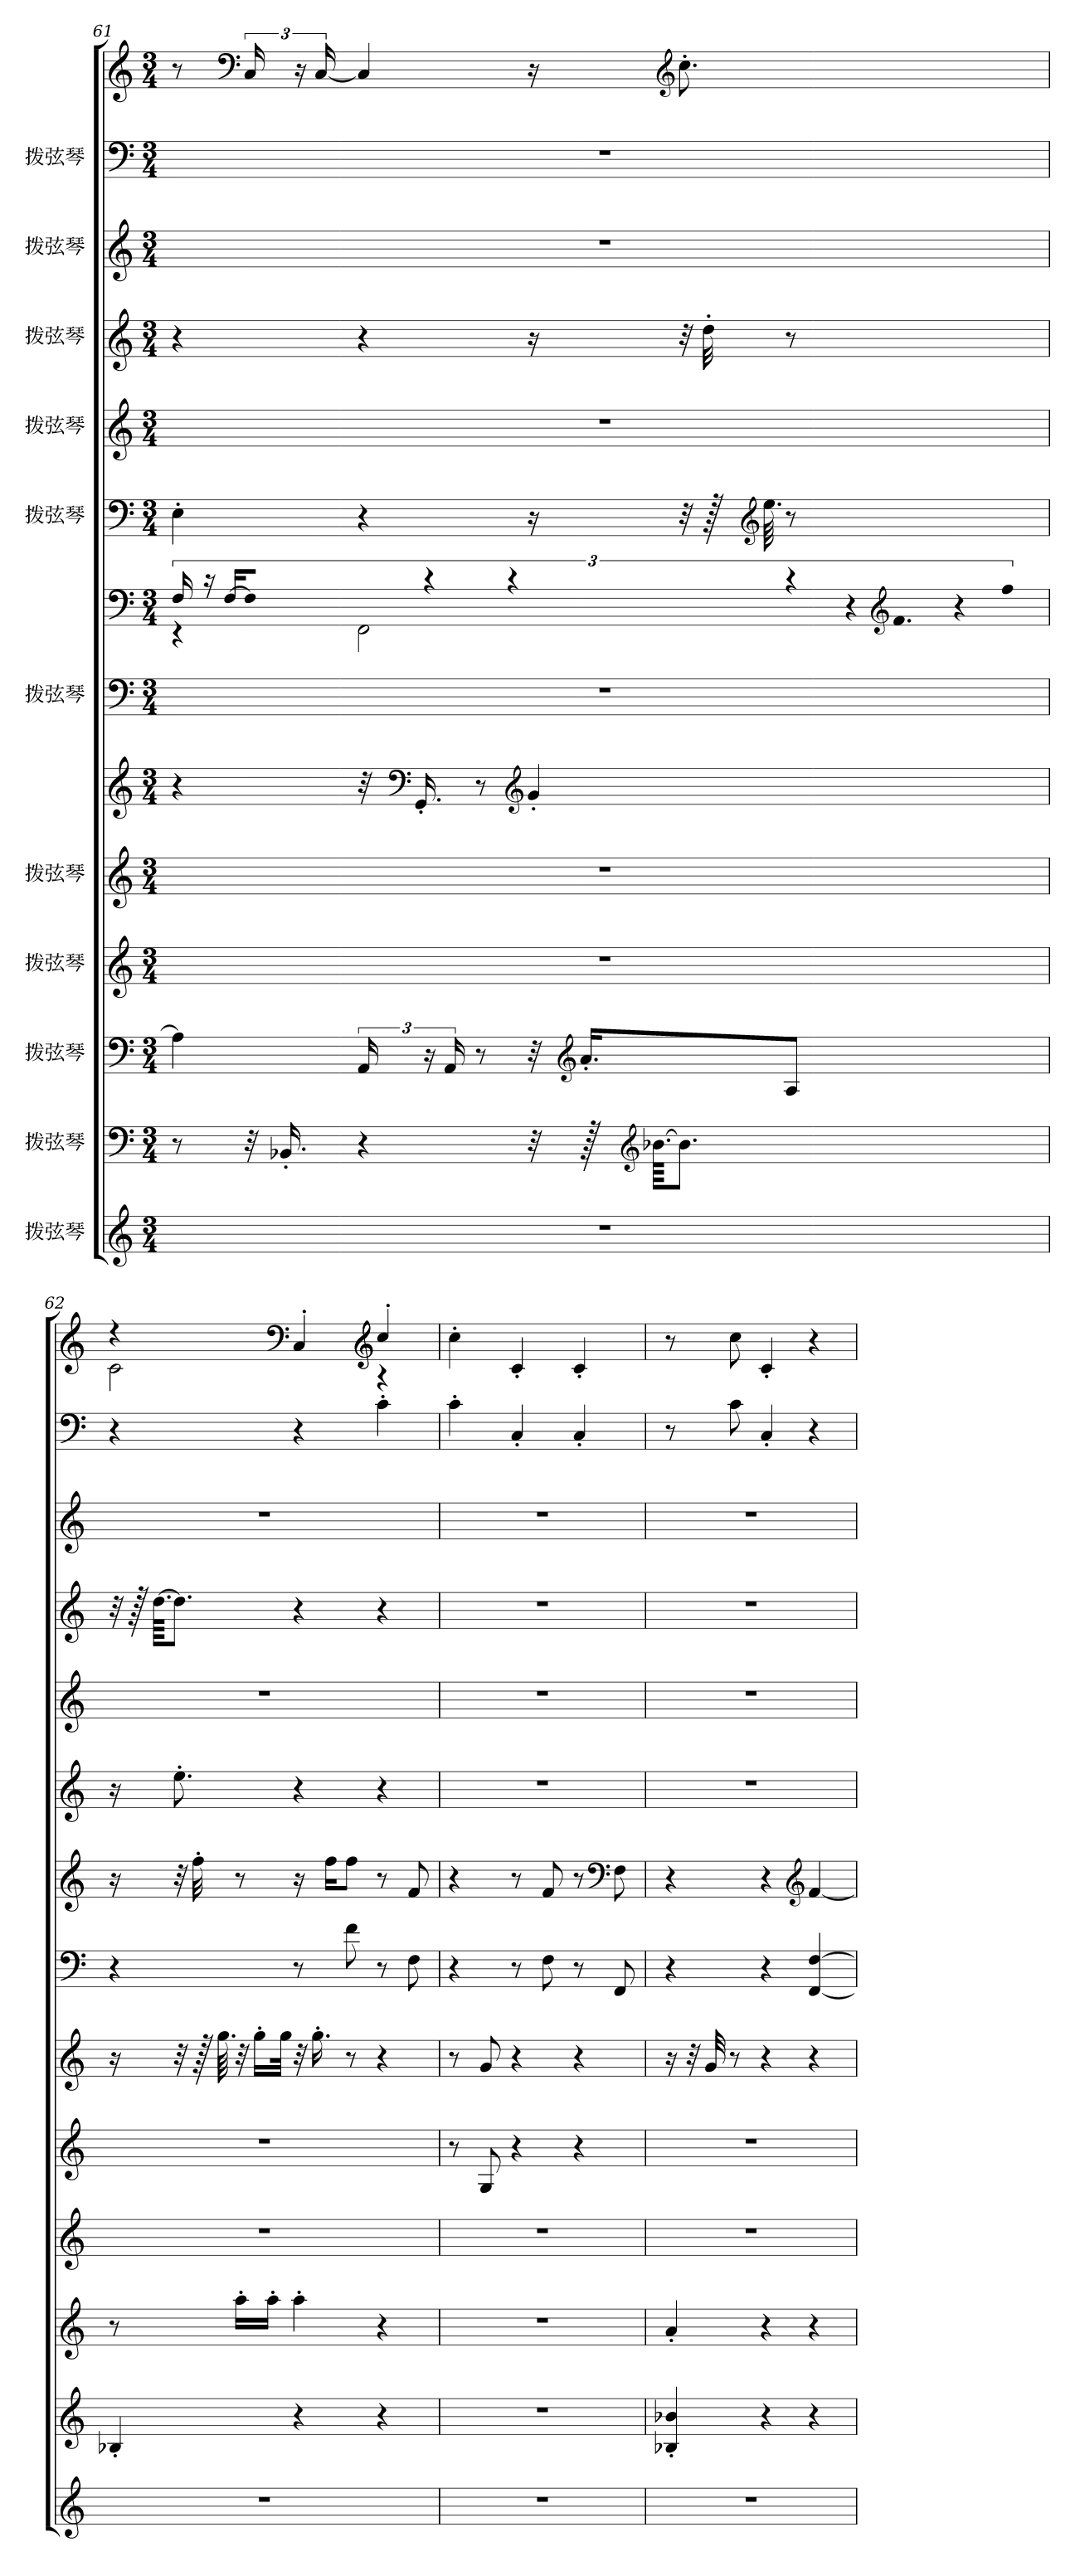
**kern	**kern	**kern	**kern	**kern	**kern	**kern	**kern	**kern	**kern	**kern	**kern	**kern	**kern
*part11	*part10	*part9	*part8	*part7	*part7	*part6	*part6	*part5	*part4	*part3	*part2	*part1	*part1
*staff14	*staff13	*staff12	*staff11	*staff10	*staff9	*staff8	*staff7	*staff6	*staff5	*staff4	*staff3	*staff2	*staff1
*I"拨弦琴	*I"拨弦琴	*I"拨弦琴	*I"拨弦琴	*I"拨弦琴	*	*I"拨弦琴	*	*I"拨弦琴	*I"拨弦琴	*I"拨弦琴	*I"拨弦琴	*I"拨弦琴	*
!!LO:PB:g=z
*clefG2	*clefF4	*clefF4	*clefG2	*clefG2	*clefG2	*clefF4	*clefF4	*clefF4	*clefG2	*clefG2	*clefG2	*clefF4	*clefG2
*k[]	*k[]	*k[]	*k[]	*k[]	*k[]	*k[]	*k[]	*k[]	*k[]	*k[]	*k[]	*k[]	*k[]
*M3/4	*M3/4	*M3/4	*M3/4	*M3/4	*M3/4	*M3/4	*M3/4	*M3/4	*M3/4	*M3/4	*M3/4	*M3/4	*M3/4
=61	=61	=61	=61	=61	=61	=61	=61	=61	=61	=61	=61	=61	=61
*	*	*	*	*	*	*	*^	*	*	*	*	*	*
2.r	8r	4A\]	2.r	2.r	4r	2.r	24F/	4r	4E'\	2.r	4r	2.r	2.r	8r
.	.	.	.	.	.	.	24r	.	.	.	.	.	.	.
.	.	.	.	.	.	.	[24F/KL	.	.	.	.	.	.	.
*	*	*	*	*	*	*	*	*	*	*	*	*	*	*clefF4
.	32r	.	.	.	.	.	8F/J]	.	.	.	.	.	.	24C/
.	16.BB-X'/	.	.	.	.	.	.	.	.	.	.	.	.	.
.	.	.	.	.	.	.	.	.	.	.	.	.	.	24r
.	.	.	.	.	.	.	.	.	.	.	.	.	.	[24C/
.	4r	24AA/	.	.	32r	.	8r	2FF\	4r	.	4r	.	.	4C/]
*	*	*	*	*	*clefF4	*	*	*	*	*	*	*	*	*
.	.	.	.	.	16.GG'/	.	.	.	.	.	.	.	.	.
.	.	24r	.	.	.	.	.	.	.	.	.	.	.	.
.	.	24AA/	.	.	.	.	.	.	.	.	.	.	.	.
.	.	8r	.	.	8r	.	16r	.	.	.	.	.	.	.
.	.	.	.	.	.	.	32r	.	.	.	.	.	.	.
.	.	.	.	.	.	.	128r	.	.	.	.	.	.	.
*	*	*	*	*	*	*	*clefG2	*	*	*	*	*	*	*
.	.	.	.	.	.	.	64.f/	.	.	.	.	.	.	.
*	*	*	*	*	*clefG2	*	*	*	*	*	*	*	*	*
.	32r	32r	.	.	4g'/	.	8r	.	16r	.	16r	.	.	16r
*	*	*clefG2	*	*	*	*	*	*	*	*	*	*	*	*
.	128r	16.a'/KL	.	.	.	.	.	.	.	.	.	.	.	.
*	*clefG2	*	*	*	*	*	*	*	*	*	*	*	*	*
.	[64.b-X\KKKL	.	.	.	.	.	.	.	.	.	.	.	.	.
*	*	*	*	*	*	*	*	*	*	*	*	*	*	*clefG2
.	8.b-\J]	.	.	.	.	.	.	.	32r	.	32r	.	.	8.cc'\
.	.	.	.	.	.	.	.	.	128r	.	32dd'\	.	.	.
*	*	*	*	*	*	*	*	*	*clefG2	*	*	*	*	*
.	.	.	.	.	.	.	.	.	64.ee\	.	.	.	.	.
.	.	8A/J	.	.	.	.	8ff/	.	8r	.	8r	.	.	.
*	*	*	*	*	*	*	*v	*v	*	*	*	*	*	*
!!LO:PB:g=z
=62	=62	=62	=62	=62	=62	=62	=62	=62	=62	=62	=62	=62	=62
*	*	*	*	*	*	*	*	*	*	*	*	*	*^
2.r	4B-X'/	8r	2.r	2.r	16r	4r	16r	16r	2.r	32r	2.r	4r	4r	2c\
.	.	.	.	.	.	.	.	.	.	128r	.	.	.	.
.	.	.	.	.	.	.	.	.	.	[64.dd\KKKL	.	.	.	.
.	.	.	.	.	32r	.	32r	8.ee'\	.	8.dd\J]	.	.	.	.
.	.	.	.	.	128r	.	32ff'\	.	.	.	.	.	.	.
.	.	.	.	.	64.gg\	.	.	.	.	.	.	.	.	.
.	.	16aa'\LL	.	.	32r	.	8r	.	.	.	.	.	.	.
.	.	.	.	.	16gg'\LL	.	.	.	.	.	.	.	.	.
.	.	16aa'\JJ	.	.	.	.	.	.	.	.	.	.	.	.
.	.	.	.	.	32gg\JJk	.	.	.	.	.	.	.	.	.
*	*	*	*	*	*	*	*	*	*	*	*	*	*clefF4	*
.	4r	4aa'\	.	.	32r	8r	16r	4r	.	4r	.	4r	4C'/	.
.	.	.	.	.	16.gg'\	.	.	.	.	.	.	.	.	.
.	.	.	.	.	.	.	16ff\KL	.	.	.	.	.	.	.
.	.	.	.	.	8r	8f\	8ff\J	.	.	.	.	.	.	.
*	*	*	*	*	*	*	*	*	*	*	*	*	*clefG2	*
.	4r	4r	.	.	4r	8r	8r	4r	.	4r	.	4c'\	4cc'/	4r
.	.	.	.	.	.	8F\	8f/	.	.	.	.	.	.	.
*	*	*	*	*	*	*	*	*	*	*	*	*	*v	*v
=63	=63	=63	=63	=63	=63	=63	=63	=63	=63	=63	=63	=63	=63
2.r	2.r	2.r	2.r	8r	8r	4r	4r	2.r	2.r	2.r	2.r	4c'\	4cc'\
.	.	.	.	8G/	8g/	.	.	.	.	.	.	.	.
.	.	.	.	4r	4r	8r	8r	.	.	.	.	4C'/	4c'/
.	.	.	.	.	.	8F\	8f/	.	.	.	.	.	.
.	.	.	.	4r	4r	8r	8r	.	.	.	.	4C'/	4c'/
*	*	*	*	*	*	*	*clefF4	*	*	*	*	*	*
.	.	.	.	.	.	8FF/	8F\	.	.	.	.	.	.
=64	=64	=64	=64	=64	=64	=64	=64	=64	=64	=64	=64	=64	=64
2.r	4B-X/' 4b-X/'	4a'/	2.r	2.r	16r	4r	4r	2.r	2.r	2.r	2.r	8r	8r
.	.	.	.	.	32r	.	.	.	.	.	.	.	.
.	.	.	.	.	32g/	.	.	.	.	.	.	.	.
.	.	.	.	.	8r	.	.	.	.	.	.	8c\	8cc\
.	4r	4r	.	.	4r	4r	4r	.	.	.	.	4C'/	4c'/
*	*	*	*	*	*	*	*clefG2	*	*	*	*	*	*
.	4r	4r	.	.	4r	[4FF/ [4F/	[4f/	.	.	.	.	4r	4r
=	=	=	=	=	=	=	=	=	=	=	=	=	=
*-	*-	*-	*-	*-	*-	*-	*-	*-	*-	*-	*-	*-	*-
